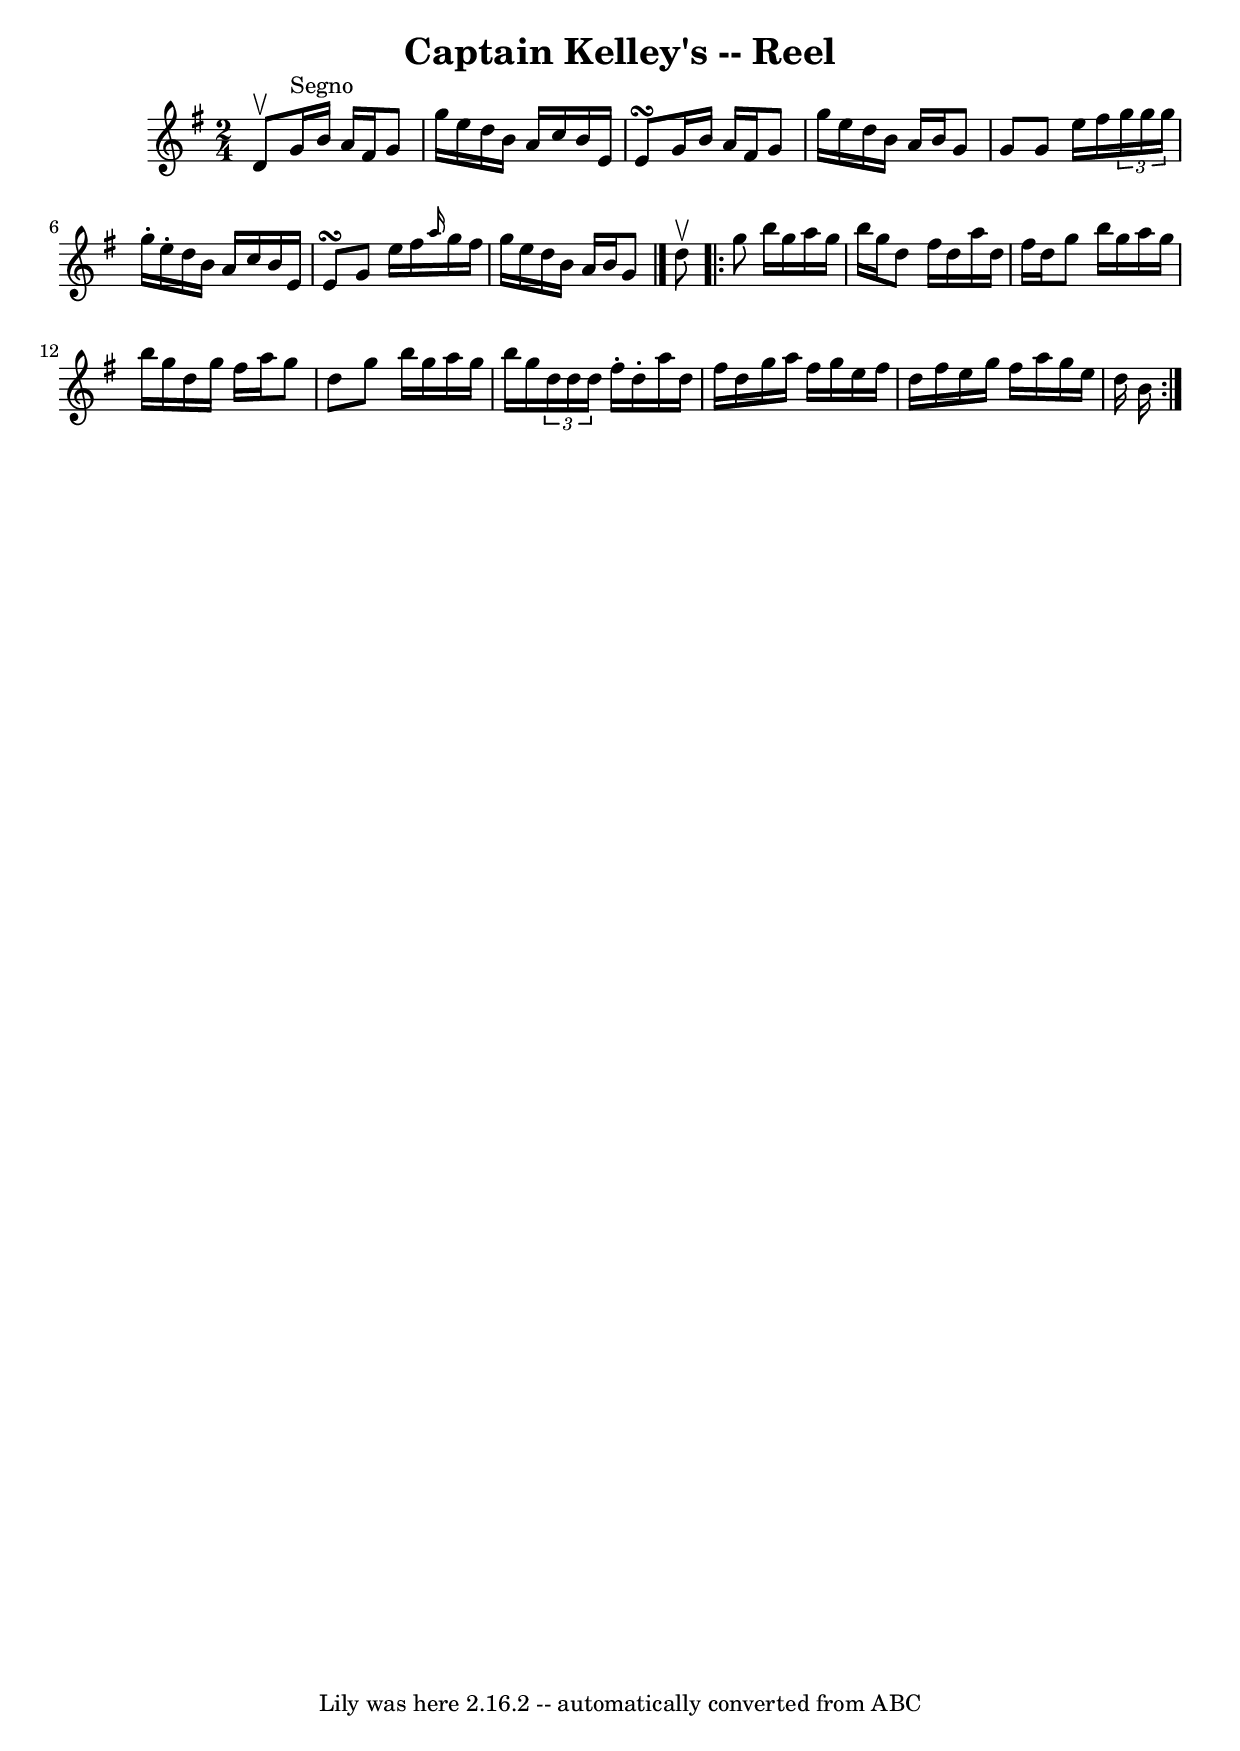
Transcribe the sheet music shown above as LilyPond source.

\version "2.16.2"
\include "Mammoth.ily"
\header {
  %% book = "Ryan's Mammoth Collection"
 crossRefNumber = "1"
 footnotes = "\\\\44"
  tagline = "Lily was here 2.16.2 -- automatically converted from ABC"
  title = "Captain Kelley's -- Reel"

}
voicedefault =  {


  \time 2/4 
  \key g \major d'8^\upbow    |
 g'16^"Segno" b'16 a'16 fis'16 g'8 g''16 e''16     |
 d''16 b'16 a'16 c''16 b'16 e'16 e'8\turn     |
 g'16 b'16 a'16 fis'16 g'8 g''16 e''16     |
 d''16 b'16 a'16 b'16 g'8 g'8     |
 g'8 e''16 fis''16    \times 2/3 { g''16 g''16    
				 g''16   				  } g''16-. e''16-.    |
 d''16 b'16 a'16 c''16 b'16 e'16 e'8\turn     |
 g'8 e''16 fis''16  \grace {    
 a''16     } g''16 fis''16 g''16 e''16     |
 d''16 b'16 a'16 b'16 g'8  \bar "|." d''8^\upbow  |
  
  \repeat volta 2 {
 g''8 b''16 g''16 a''16 g''16 b''16 g''16     |
 d''8 fis''16 d''16 a''16 d''16 fis''16 d''16     |
 g''8 b''16 g''16 a''16 g''16 b''16 g''16     |
 d''16 g''16 fis''16 a''16 g''8 d''8     |
 g''8 b''16 g''16 a''16 g''16 b''16 g''16     |
    \times 2/3 { d''16 d''16    
		 d''16   	       } fis''16-. d''16-. a''16 d''16 fis''16 d''16      |
 g''16 a''16 fis''16 g''16 e''16 fis''16 d''16 fis''16     |
 e''16 g''16 fis''16 a''16 g''16 e''16    
 d''16 b'16      
  }   

}

\score{
  <<

    \context Staff="default"
    {
      \voicedefault 
      
    }

  >>
  \layout {
    
  }
  \midi {
  }

}
